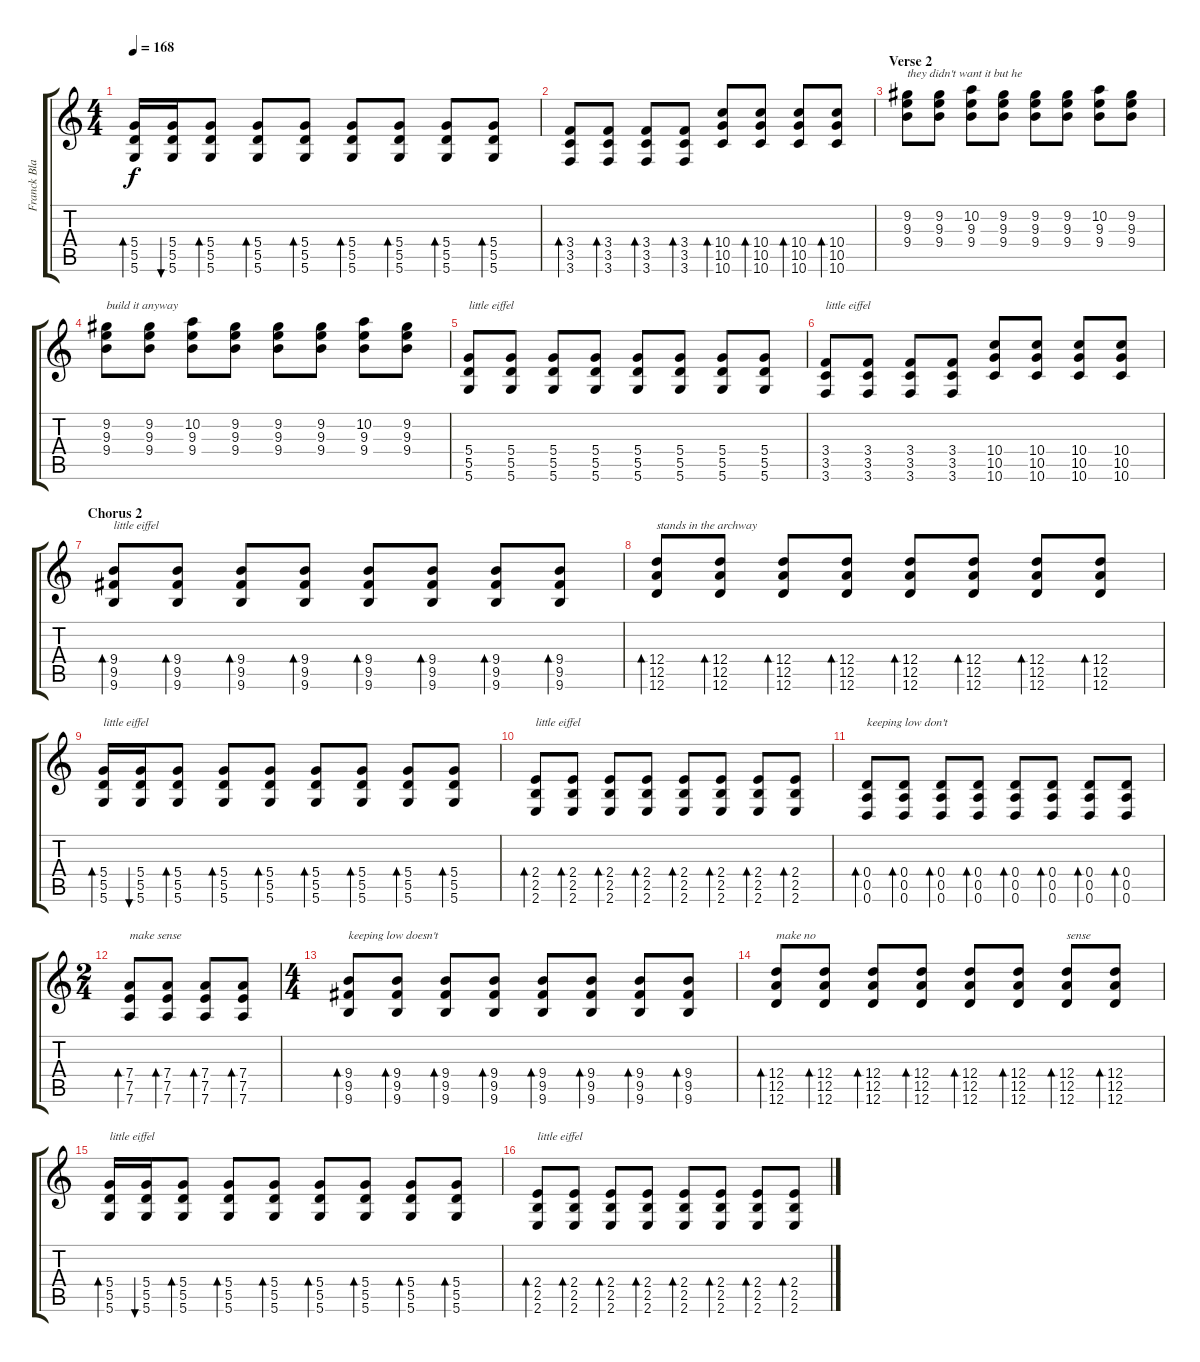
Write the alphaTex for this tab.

\track ("Franck Black" "Franck Bla") {instrument distortionguitar}
\staff {score tabs}
\tuning (E4 B3 G3 D3 A2 D2) {hide}
\ts (4 4)
\tempo 168
\clef g2
\ks c
(5.4 5.5 5.6).16{bd 60 dy f} (5.4 5.5 5.6).16{bu 60} (5.4 5.5 5.6).8{bd 60} (5.4 5.5 5.6).8{bd 60} (5.4 5.5 5.6).8{bd 60} (5.4 5.5 5.6).8{bd 60} (5.4 5.5 5.6).8{bd 60} (5.4 5.5 5.6).8{bd 60} (5.4 5.5 5.6).8{bd 60} |
(3.4 3.5 3.6).8{bd 60} (3.4 3.5 3.6).8{bd 60} (3.4 3.5 3.6).8{bd 60} (3.4 3.5 3.6).8{bd 60} (10.4 10.5 10.6).8{bd 60} (10.4 10.5 10.6).8{bd 60} (10.4 10.5 10.6).8{bd 60} (10.4 10.5 10.6).8{bd 60} |
\section ("" "Verse 2")
(9.2 9.3 9.4).8{txt "they didn't want it but he"} (9.2 9.3 9.4).8 (10.2 9.3 9.4).8 (9.2 9.3 9.4).8 (9.2 9.3 9.4).8 (9.2 9.3 9.4).8 (10.2 9.3 9.4).8 (9.2 9.3 9.4).8 |
(9.2 9.3 9.4).8{txt "build it anyway"} (9.2 9.3 9.4).8 (10.2 9.3 9.4).8 (9.2 9.3 9.4).8 (9.2 9.3 9.4).8 (9.2 9.3 9.4).8 (10.2 9.3 9.4).8 (9.2 9.3 9.4).8 |
(5.4 5.5 5.6).8{txt "little eiffel"} (5.4 5.5 5.6).8 (5.4 5.5 5.6).8 (5.4 5.5 5.6).8 (5.4 5.5 5.6).8 (5.4 5.5 5.6).8 (5.4 5.5 5.6).8 (5.4 5.5 5.6).8 |
(3.4 3.5 3.6).8{txt "little eiffel"} (3.4 3.5 3.6).8 (3.4 3.5 3.6).8 (3.4 3.5 3.6).8 (10.4 10.5 10.6).8 (10.4 10.5 10.6).8 (10.4 10.5 10.6).8 (10.4 10.5 10.6).8 |
\section ("" "Chorus 2")
(9.4 9.5 9.6).8{bd 60 txt "little eiffel " volume 12 instrument electricguitarmuted} (9.4 9.5 9.6).8{bd 60} (9.4 9.5 9.6).8{bd 60} (9.4 9.5 9.6).8{bd 60} (9.4 9.5 9.6).8{bd 60} (9.4 9.5 9.6).8{bd 60} (9.4 9.5 9.6).8{bd 60} (9.4 9.5 9.6).8{bd 60} |
(12.4 12.5 12.6).8{bd 60 txt "stands in the archway"} (12.4 12.5 12.6).8{bd 60} (12.4 12.5 12.6).8{bd 60} (12.4 12.5 12.6).8{bd 60} (12.4 12.5 12.6).8{bd 60} (12.4 12.5 12.6).8{bd 60} (12.4 12.5 12.6).8{bd 60} (12.4 12.5 12.6).8{bd 60} |
(5.4 5.5 5.6).16{bd 60 txt "little eiffel"} (5.4 5.5 5.6).16{bu 60} (5.4 5.5 5.6).8{bd 60} (5.4 5.5 5.6).8{bd 60} (5.4 5.5 5.6).8{bd 60} (5.4 5.5 5.6).8{bd 60} (5.4 5.5 5.6).8{bd 60} (5.4 5.5 5.6).8{bd 60} (5.4 5.5 5.6).8{bd 60} |
(2.4 2.5 2.6).8{bd 60 txt "little eiffel"} (2.4 2.5 2.6).8{bd 60} (2.4 2.5 2.6).8{bd 60} (2.4 2.5 2.6).8{bd 60} (2.4 2.5 2.6).8{bd 60} (2.4 2.5 2.6).8{bd 60} (2.4 2.5 2.6).8{bd 60} (2.4 2.5 2.6).8{bd 60} |
(0.4 0.5 0.6).8{bd 60 txt "keeping low don't"} (0.4 0.5 0.6).8{bd 60} (0.4 0.5 0.6).8{bd 60} (0.4 0.5 0.6).8{bd 60} (0.4 0.5 0.6).8{bd 60} (0.4 0.5 0.6).8{bd 60} (0.4 0.5 0.6).8{bd 60} (0.4 0.5 0.6).8{bd 60} |
\ts (2 4)
(7.4 7.5 7.6).8{bd 60 txt "make sense"} (7.4 7.5 7.6).8{bd 60} (7.4 7.5 7.6).8{bd 60} (7.4 7.5 7.6).8{bd 60} |
\ts (4 4)
(9.4 9.5 9.6).8{bd 60 txt "keeping low doesn't "} (9.4 9.5 9.6).8{bd 60} (9.4 9.5 9.6).8{bd 60} (9.4 9.5 9.6).8{bd 60} (9.4 9.5 9.6).8{bd 60} (9.4 9.5 9.6).8{bd 60} (9.4 9.5 9.6).8{bd 60} (9.4 9.5 9.6).8{bd 60} |
(12.4 12.5 12.6).8{bd 60 txt "make no"} (12.4 12.5 12.6).8{bd 60} (12.4 12.5 12.6).8{bd 60} (12.4 12.5 12.6).8{bd 60} (12.4 12.5 12.6).8{bd 60} (12.4 12.5 12.6).8{bd 60} (12.4 12.5 12.6).8{bd 60 txt "sense"} (12.4 12.5 12.6).8{bd 60} |
(5.4 5.5 5.6).16{bd 60 txt "little eiffel"} (5.4 5.5 5.6).16{bu 60} (5.4 5.5 5.6).8{bd 60} (5.4 5.5 5.6).8{bd 60} (5.4 5.5 5.6).8{bd 60} (5.4 5.5 5.6).8{bd 60} (5.4 5.5 5.6).8{bd 60} (5.4 5.5 5.6).8{bd 60} (5.4 5.5 5.6).8{bd 60} |
(2.4 2.5 2.6).8{bd 60 txt "little eiffel"} (2.4 2.5 2.6).8{bd 60} (2.4 2.5 2.6).8{bd 60} (2.4 2.5 2.6).8{bd 60} (2.4 2.5 2.6).8{bd 60} (2.4 2.5 2.6).8{bd 60} (2.4 2.5 2.6).8{bd 60} (2.4 2.5 2.6).8{bd 60}
